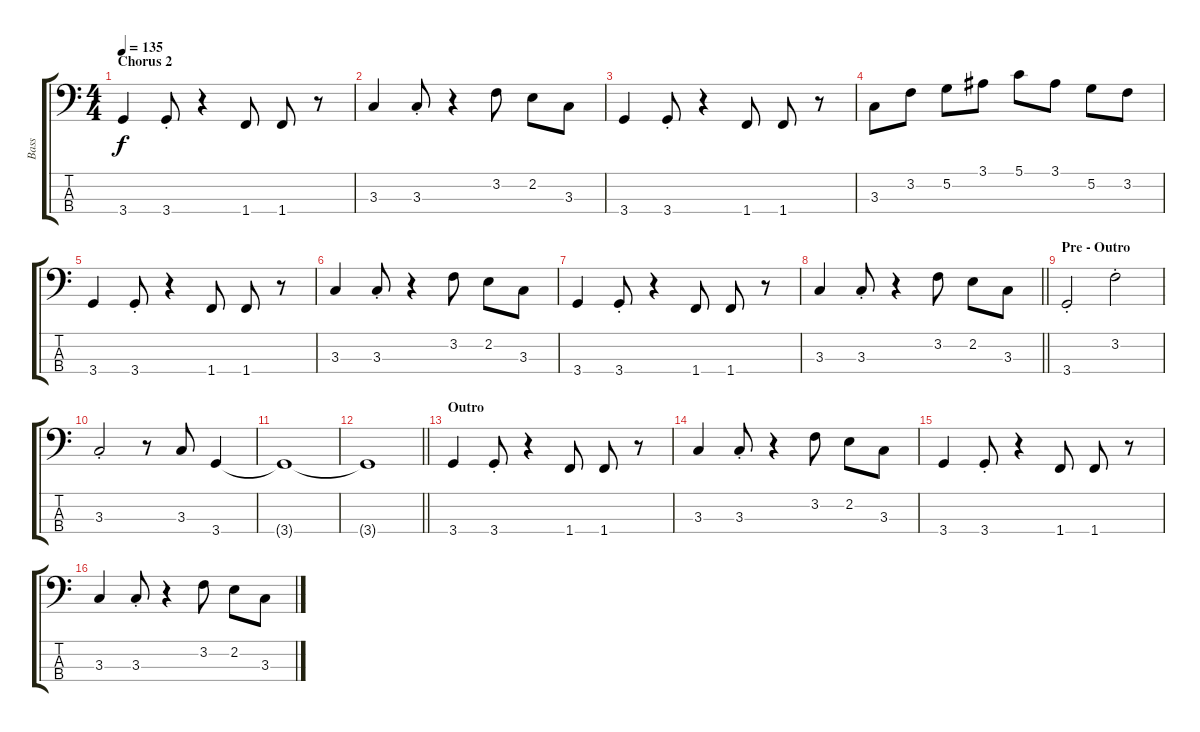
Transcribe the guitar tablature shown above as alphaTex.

\track ("Bass" "Bass") {instrument electricbasspick}
\staff {score tabs}
\tuning (G2 D2 A1 E1) {hide}
\ts (4 4)
\section ("" "Chorus 2")
\tempo 135
\clef f4
\ks c
3.4.4{dy f} 3.4{st}.8 r.4 1.4.8 1.4.8 r.8 |
3.3.4 3.3{st}.8 r.4 3.2.8 2.2.8 3.3.8 |
3.4.4 3.4{st}.8 r.4 1.4.8 1.4.8 r.8 |
3.3.8 3.2.8 5.2.8 3.1.8 5.1.8 3.1.8 5.2.8 3.2.8 |
3.4.4 3.4{st}.8 r.4 1.4.8 1.4.8 r.8 |
3.3.4 3.3{st}.8 r.4 3.2.8 2.2.8 3.3.8 |
3.4.4 3.4{st}.8 r.4 1.4.8 1.4.8 r.8 |
\barLineRight lightlight
3.3.4 3.3{st}.8 r.4 3.2.8 2.2.8 3.3.8 |
\section ("" "Pre - Outro")
3.4{st}.2 3.2{st}.2 |
3.3{st}.2 r.8 3.3.8 3.4.4 |
3.4{t}.1 |
\barLineRight lightlight
3.4{t}.1 |
\section ("" "Outro")
3.4.4 3.4{st}.8 r.4 1.4.8 1.4.8 r.8 |
3.3.4 3.3{st}.8 r.4 3.2.8 2.2.8 3.3.8 |
3.4.4 3.4{st}.8 r.4 1.4.8 1.4.8 r.8 |
3.3.4 3.3{st}.8 r.4 3.2.8 2.2.8 3.3.8
